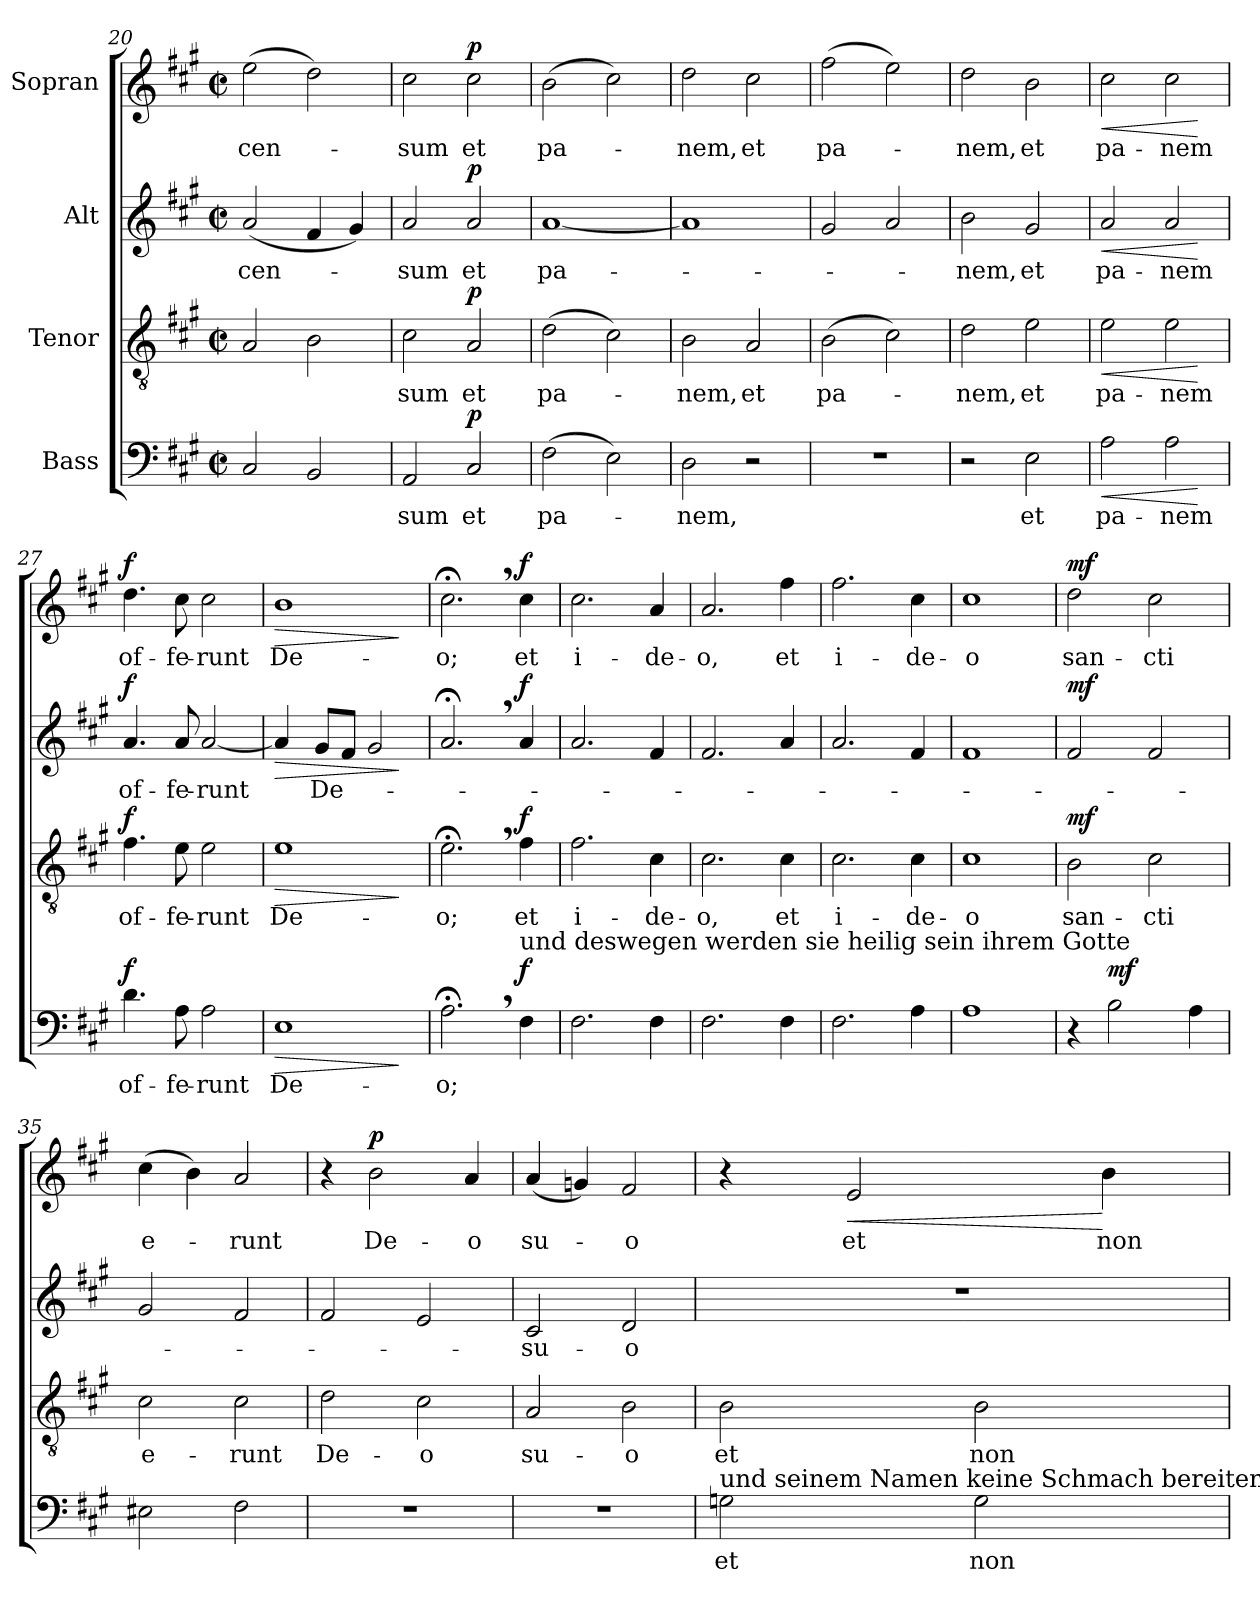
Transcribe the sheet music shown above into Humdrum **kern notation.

**kern	**text	**dynam	**kern	**text	**dynam	**kern	**text	**dynam	**kern	**text	**dynam
*part4	*part4	*part4	*part3	*part3	*part3	*part2	*part2	*part2	*part1	*part1	*part1
*staff4	*staff4	*staff4	*staff3	*staff3	*staff3	*staff2	*staff2	*staff2	*staff1	*staff1	*staff1
*I"Bass	*	*	*I"Tenor	*	*	*I"Alt	*	*	*I"Sopran	*	*
!!LO:LB:g=z
*clefF4	*	*	*clefGv2	*	*	*clefG2	*	*	*clefG2	*	*
*k[f#c#g#]	*	*	*k[f#c#g#]	*	*	*k[f#c#g#]	*	*	*k[f#c#g#]	*	*
*M2/2	*	*	*M2/2	*	*	*M2/2	*	*	*M2/2	*	*
*met(c|)	*	*	*met(c|)	*	*	*met(c|)	*	*	*met(c|)	*	*
=20	=20	=20	=20	=20	=20	=20	=20	=20	=20	=20	=20
!	!	!	!	!	!	!	!LO:LY:b	!	!	!LO:LY:b	!
2C#/	.	.	2A/	.	.	(2a/	-cen-	.	(2ee\	-cen-	.
2BB/	.	.	2B\	.	.	4f#/	.	.	2dd\)	.	.
.	.	.	.	.	.	4g#/)	.	.	.	.	.
=21	=21	=21	=21	=21	=21	=21	=21	=21	=21	=21	=21
!	!LO:LY:b	!	!	!LO:LY:b	!	!	!LO:LY:b	!	!	!LO:LY:b	!
2AA/	-sum	.	2c#\	-sum	.	2a/	-sum	.	2cc#\	-sum	.
!	!LO:LY:b	!LO:DY:a	!	!LO:LY:b	!LO:DY:a	!	!LO:LY:b	!LO:DY:a	!	!LO:LY:b	!LO:DY:a
2C#/	et	p	2A/	et	p	2a/	et	p	2cc#\	et	p
=22	=22	=22	=22	=22	=22	=22	=22	=22	=22	=22	=22
!	!LO:LY:b	!	!	!LO:LY:b	!	!	!LO:LY:b	!	!	!LO:LY:b	!
(2F#\	pa-	.	(2d\	pa-	.	[1a	pa-	.	(2b\	pa-	.
2E\)	.	.	2c#\)	.	.	.	.	.	2cc#\)	.	.
=23	=23	=23	=23	=23	=23	=23	=23	=23	=23	=23	=23
!	!LO:LY:b	!	!	!LO:LY:b	!	!	!	!	!	!LO:LY:b	!
2D\	-nem,	.	2B\	-nem,	.	1a]	.	.	2dd\	-nem,	.
!	!	!	!	!LO:LY:b	!	!	!	!	!	!LO:LY:b	!
2r	.	.	2A/	et	.	.	.	.	2cc#\	et	.
=24	=24	=24	=24	=24	=24	=24	=24	=24	=24	=24	=24
!	!	!	!	!LO:LY:b	!	!	!	!	!	!LO:LY:b	!
1r	.	.	(2B\	pa-	.	2g#/	.	.	(2ff#\	pa-	.
.	.	.	2c#\)	.	.	2a/	.	.	2ee\)	.	.
=25	=25	=25	=25	=25	=25	=25	=25	=25	=25	=25	=25
!	!	!	!	!LO:LY:b	!	!	!LO:LY:b	!	!	!LO:LY:b	!
2r	.	.	2d\	-nem,	.	2b\	-nem,	.	2dd\	-nem,	.
!	!LO:LY:b	!	!	!LO:LY:b	!	!	!LO:LY:b	!	!	!LO:LY:b	!
2E\	et	.	2e\	et	.	2g#/	et	.	2b\	et	.
=26	=26	=26	=26	=26	=26	=26	=26	=26	=26	=26	=26
!	!LO:LY:b	!LO:HP:b	!	!LO:LY:b	!LO:HP:b	!	!LO:LY:b	!LO:HP:b	!	!LO:LY:b	!LO:HP:b
2A\	pa-	<	2e\	pa-	<	2a/	pa-	<	2cc#\	pa-	<
!	!LO:LY:b	!	!	!LO:LY:b	!	!	!LO:LY:b	!	!	!LO:LY:b	!
2A\	-nem	.	2e\	-nem	.	2a/	-nem	.	2cc#\	-nem	.
.	.	[	.	.	[	.	.	[	.	.	[
=27	=27	=27	=27	=27	=27	=27	=27	=27	=27	=27	=27
!	!LO:LY:b	!LO:DY:a	!	!LO:LY:b	!LO:DY:a	!	!LO:LY:b	!LO:DY:a	!	!LO:LY:b	!LO:DY:a
4.d\	of-	f	4.f#\	of-	f	4.a/	of-	f	4.dd\	of-	f
!	!LO:LY:b	!	!	!LO:LY:b	!	!	!LO:LY:b	!	!	!LO:LY:b	!
8A\	-fe-	.	8e\	-fe-	.	8a/	fe-	.	8cc#\	fe-	.
!	!LO:LY:b	!	!	!LO:LY:b	!	!	!LO:LY:b	!	!	!LO:LY:b	!
2A\	-runt	.	2e\	-runt	.	[2a/	-runt	.	2cc#\	-runt	.
=28	=28	=28	=28	=28	=28	=28	=28	=28	=28	=28	=28
!	!LO:LY:b	!LO:HP:b	!	!LO:LY:b	!LO:HP:b	!	!	!LO:HP:b	!	!LO:LY:b	!LO:HP:b
1E	De-	>	1e	De-	>	4a/]	.	>	1b	De-	>
!	!	!	!	!	!	!	!LO:LY:b	!	!	!	!
.	.	.	.	.	.	8g#/L	De -	.	.	.	.
.	.	.	.	.	.	8f#/J	.	.	.	.	.
.	.	.	.	.	.	2g#/	.	.	.	.	.
.	.	]	.	.	]	.	.	]	.	.	]
!!LO:PB:g=z
=29	=29	=29	=29	=29	=29	=29	=29	=29	=29	=29	=29
!	!LO:LY:b	!	!	!LO:LY:b	!	!	!	!	!	!LO:LY:b	!
2.A;<,\	-o;	.	2.e;<,\	-o;	.	2.a;<,/	.	.	2.cc#;<,\	-o;	.
!LO:TX:a:t=und deswegen werden sie heilig sein ihrem Gotte	!	!	!	!	!	!	!	!	!	!	!
!	!	!LO:DY:a	!	!LO:LY:b	!LO:DY:a	!	!	!LO:DY:a	!	!LO:LY:b	!LO:DY:a
4F#\	.	f	4f#\	et	f	4a/	.	f	4cc#\	et	f
=30	=30	=30	=30	=30	=30	=30	=30	=30	=30	=30	=30
!	!	!	!	!LO:LY:b	!	!	!	!	!	!LO:LY:b	!
2.F#\	.	.	2.f#\	i-	.	2.a/	.	.	2.cc#\	i-	.
!	!	!	!	!LO:LY:b	!	!	!	!	!	!LO:LY:b	!
4F#\	.	.	4c#\	-de-	.	4f#/	.	.	4a/	-de-	.
=31	=31	=31	=31	=31	=31	=31	=31	=31	=31	=31	=31
!	!	!	!	!LO:LY:b	!	!	!	!	!	!LO:LY:b	!
2.F#\	.	.	2.c#\	-o,	.	2.f#/	.	.	2.a/	-o,	.
!	!	!	!	!LO:LY:b	!	!	!	!	!	!LO:LY:b	!
4F#\	.	.	4c#\	et	.	4a/	.	.	4ff#\	et	.
=32	=32	=32	=32	=32	=32	=32	=32	=32	=32	=32	=32
!	!	!	!	!LO:LY:b	!	!	!	!	!	!LO:LY:b	!
2.F#\	.	.	2.c#\	i-	.	2.a/	.	.	2.ff#\	i-	.
!	!	!	!	!LO:LY:b	!	!	!	!	!	!LO:LY:b	!
4A\	.	.	4c#\	-de-	.	4f#/	.	.	4cc#\	-de-	.
=33	=33	=33	=33	=33	=33	=33	=33	=33	=33	=33	=33
!	!	!	!	!LO:LY:b	!	!	!	!	!	!LO:LY:b	!
1A	.	.	1c#	-o	.	1f#	.	.	1cc#	-o	.
=34	=34	=34	=34	=34	=34	=34	=34	=34	=34	=34	=34
!	!	!	!	!LO:LY:b	!LO:DY:a	!	!	!LO:DY:a	!	!LO:LY:b	!LO:DY:a
4r	.	.	2B\	san-	mf	2f#/	.	mf	2dd\	san-	mf
!	!	!LO:DY:a	!	!	!	!	!	!	!	!	!
2B\	.	mf	.	.	.	.	.	.	.	.	.
!	!	!	!	!LO:LY:b	!	!	!	!	!	!LO:LY:b	!
.	.	.	2c#\	-cti	.	2f#/	.	.	2cc#\	-cti	.
4A\	.	.	.	.	.	.	.	.	.	.	.
=35	=35	=35	=35	=35	=35	=35	=35	=35	=35	=35	=35
!	!	!	!	!LO:LY:b	!	!	!	!	!	!LO:LY:b	!
2E#X\	.	.	2c#\	e-	.	2g#/	.	.	(4cc#\	e-	.
.	.	.	.	.	.	.	.	.	4b\)	.	.
!	!	!	!	!LO:LY:b	!	!	!	!	!	!LO:LY:b	!
2F#\	.	.	2c#\	-runt	.	2f#/	.	.	2a/	-runt	.
=36	=36	=36	=36	=36	=36	=36	=36	=36	=36	=36	=36
!	!	!	!	!LO:LY:b	!	!	!	!	!	!	!
1r	.	.	2d\	De-	.	2f#/	.	.	4r	.	.
!	!	!	!	!	!	!	!	!	!	!LO:LY:b	!LO:DY:a
.	.	.	.	.	.	.	.	.	2b\	De-	p
!	!	!	!	!LO:LY:b	!	!	!	!	!	!	!
.	.	.	2c#\	-o	.	2e/	.	.	.	.	.
!	!	!	!	!	!	!	!	!	!	!LO:LY:b	!
.	.	.	.	.	.	.	.	.	4a/	-o	.
!!LO:LB:g=z
=37	=37	=37	=37	=37	=37	=37	=37	=37	=37	=37	=37
!	!	!	!	!LO:LY:b	!	!	!LO:LY:b	!	!	!LO:LY:b	!
1r	.	.	2A/	su-	.	2c#/	su-	.	(4a/	su-	.
.	.	.	.	.	.	.	.	.	4gn/)	.	.
!	!	!	!	!LO:LY:b	!	!	!LO:LY:b	!	!	!LO:LY:b	!
.	.	.	2B\	-o	.	2d/	-o	.	2f#/	-o	.
=38	=38	=38	=38	=38	=38	=38	=38	=38	=38	=38	=38
!LO:TX:a:t=und seinem Namen keine Schmach bereiten.	!	!	!	!	!	!	!	!	!	!	!
!	!LO:LY:b	!	!	!LO:LY:b	!	!	!	!	!	!	!
2Gn\	et	.	2B\	et	.	1r	.	.	4r	.	.
!	!	!	!	!	!	!	!	!	!	!LO:LY:b	!LO:HP:b
.	.	.	.	.	.	.	.	.	2e/	et	<
!	!LO:LY:b	!	!	!LO:LY:b	!	!	!	!	!	!	!
2G\	non	.	2B\	non	.	.	.	.	.	.	.
!	!	!	!	!	!	!	!	!	!	!LO:LY:b	!
.	.	.	.	.	.	.	.	.	4b\	non	[
=	=	=	=	=	=	=	=	=	=	=	=
*-	*-	*-	*-	*-	*-	*-	*-	*-	*-	*-	*-
